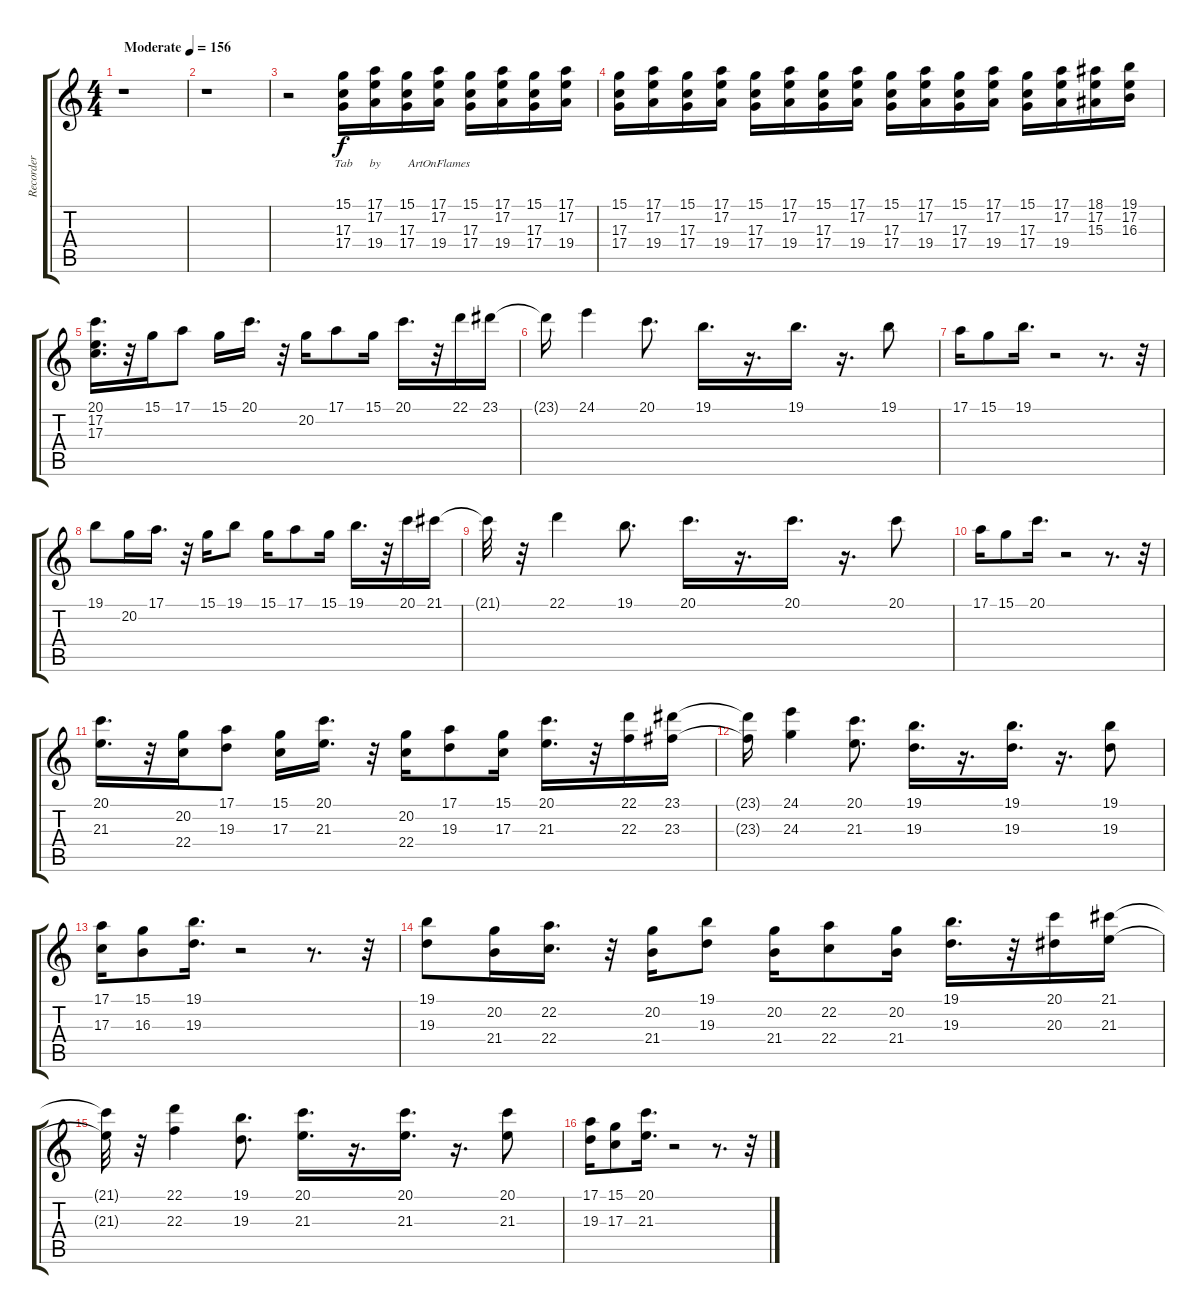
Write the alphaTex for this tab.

\track ("Recorder" "Recorder") {instrument recorder}
\staff {score tabs}
\tuning (E4 B3 G3 D3 A2 E2) {hide}
\ts (4 4)
\tempo (156 "Moderate")
\clef g2
\ks c
r.1{dy f instrument recorder} |
r.1 |
r.2 (15.1 17.3 17.4).16{lyrics (0 "Tab") lyrics (1 "") lyrics (2 "") lyrics (3 "") lyrics (4 "") instrument recorder} (17.1 17.2 19.4).16{lyrics (0 "by") lyrics (1 "") lyrics (2 "") lyrics (3 "") lyrics (4 "")} (15.1 17.3 17.4).16{lyrics (0 "") lyrics (1 "") lyrics (2 "") lyrics (3 "") lyrics (4 "")} (17.1 17.2 19.4).16{lyrics (0 "ArtOnFlames") lyrics (1 "") lyrics (2 "") lyrics (3 "") lyrics (4 "")} (15.1 17.3 17.4).16 (17.1 17.2 19.4).16 (15.1 17.3 17.4).16 (17.1 17.2 19.4).16 |
(15.1 17.3 17.4).16 (17.1 17.2 19.4).16 (15.1 17.3 17.4).16 (17.1 17.2 19.4).16 (15.1 17.3 17.4).16 (17.1 17.2 19.4).16 (15.1 17.3 17.4).16 (17.1 17.2 19.4).16 (15.1 17.3 17.4).16 (17.1 17.2 19.4).16 (15.1 17.3 17.4).16 (17.1 17.2 19.4).16 (15.1 17.3 17.4).16 (17.1 17.2 19.4).16 (18.1 17.2 15.3).16 (19.1 17.2 16.3).16 |
(20.1 17.2 17.3).16{d} r.32 15.1.16 17.1.8 15.1.16 20.1.16{d} r.32 20.2.16 17.1.8 15.1.16 20.1.16{d} r.32 22.1.16 23.1.16 |
23.1{t}.16 24.1.4 20.1.8{d} 19.1.16{d} r.16{d} 19.1.16{d} r.16{d} 19.1.8 |
17.1.16 15.1.8 19.1.16{d} r.2 r.8{d} r.32 |
19.1.8 20.2.16 17.1.16{d} r.32 15.1.16 19.1.8 15.1.16 17.1.8 15.1.16 19.1.16{d} r.32 20.1.16 21.1.16 |
21.1{t}.32 r.32 22.1.4 19.1.8{d} 20.1.16{d} r.16{d} 20.1.16{d} r.16{d} 20.1.8 |
17.1.16 15.1.8 20.1.16{d} r.2 r.8{d} r.32 |
(20.1 21.3).16{d} r.32 (20.2 22.4).16 (17.1 19.3).8 (15.1 17.3).16 (20.1 21.3).16{d} r.32 (20.2 22.4).16 (17.1 19.3).8 (15.1 17.3).16 (20.1 21.3).16{d} r.32 (22.1 22.3).16 (23.1 23.3).16 |
(23.1{t} 23.3{t}).16 (24.1 24.3).4 (20.1 21.3).8{d} (19.1 19.3).16{d} r.16{d} (19.1 19.3).16{d} r.16{d} (19.1 19.3).8 |
(17.1 17.3).16 (15.1 16.3).8 (19.1 19.3).16{d} r.2 r.8{d} r.32 |
(19.1 19.3).8 (20.2 21.4).16 (22.2 22.4).16{d} r.32 (20.2 21.4).16 (19.1 19.3).8 (20.2 21.4).16 (22.2 22.4).8 (20.2 21.4).16 (19.1 19.3).16{d} r.32 (20.1 20.3).16 (21.1 21.3).16 |
(21.1{t} 21.3{t}).32 r.32 (22.1 22.3).4 (19.1 19.3).8{d} (20.1 21.3).16{d} r.16{d} (20.1 21.3).16{d} r.16{d} (20.1 21.3).8 |
(17.1 19.3).16 (15.1 17.3).8 (20.1 21.3).16{d} r.2 r.8{d} r.32
